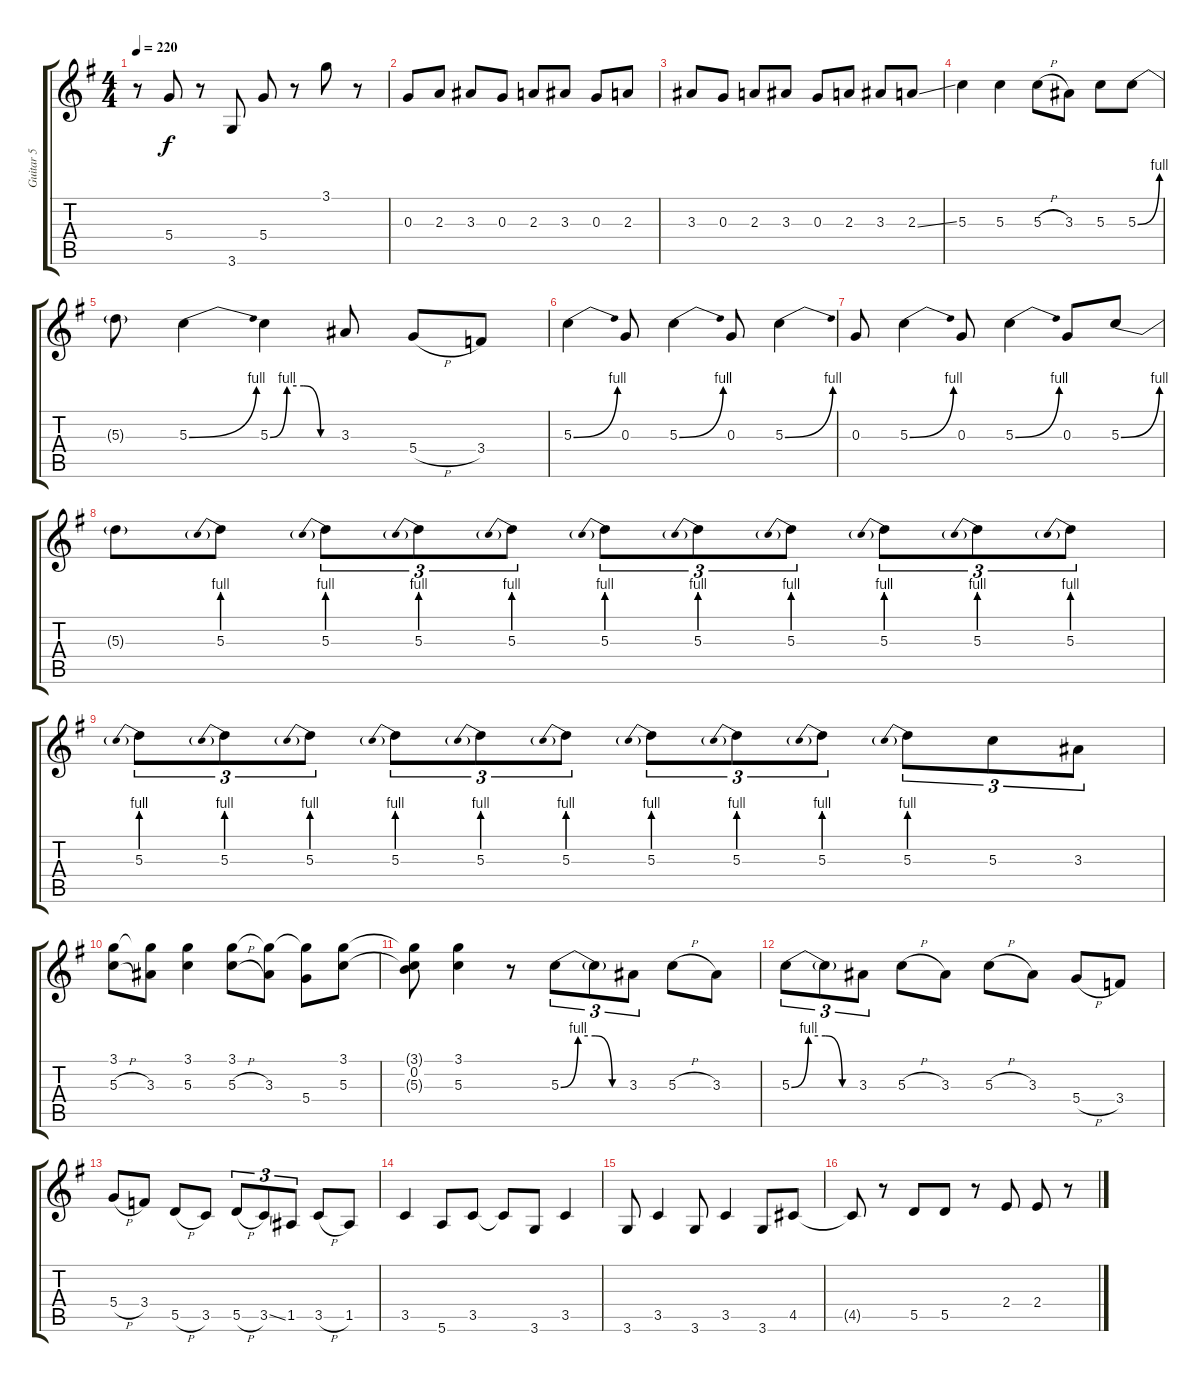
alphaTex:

\track ("Guitar 5" "Guitar 5") {instrument distortionguitar}
\staff {score tabs}
\tuning (E4 B3 G3 D3 A2 E2) {hide}
\ts (4 4)
\tempo 220
\clef g2
\ks g
r.8{dy f} 5.4.8 r.8 3.6.8 5.4.8 r.8 3.1.8 r.8 |
0.3.8 2.3.8 3.3.8 0.3.8 2.3.8 3.3.8 0.3.8 2.3.8 |
3.3.8 0.3.8 2.3.8 3.3.8 0.3.8 2.3.8 3.3.8 2.3{ss}.8 |
5.3.4 5.3.4 5.3{h}.8 3.3.8 5.3.8 5.3{be (bend 0 0 60 4)}.8 |
5.3{t}.8 5.3{be (bend 0 0 60 4)}.4 5.3{be (custom 0 0 15 4 30 4 45 0 60 0)}.4 3.3.8 5.4{h}.8 3.4.8 |
5.3{be (bend 0 0 60 4)}.4 0.3.8 5.3{be (bend 0 0 60 4)}.4 0.3.8 5.3{be (bend 0 0 60 4)}.4 |
0.3.8 5.3{be (bend 0 0 60 4)}.4 0.3.8 5.3{be (bend 0 0 60 4)}.4 0.3.8 5.3{be (bend 0 0 60 4)}.8 |
5.3{t}.8 5.3{be (prebend 0 4 60 4)}.8 5.3{be (prebend 0 4 60 4)}.8{tu (3 2)} 5.3{be (prebend 0 4 60 4)}.8{tu (3 2)} 5.3{be (prebend 0 4 60 4)}.8{tu (3 2)} 5.3{be (prebend 0 4 60 4)}.8{tu (3 2)} 5.3{be (prebend 0 4 60 4)}.8{tu (3 2)} 5.3{be (prebend 0 4 60 4)}.8{tu (3 2)} 5.3{be (prebend 0 4 60 4)}.8{tu (3 2)} 5.3{be (prebend 0 4 60 4)}.8{tu (3 2)} 5.3{be (prebend 0 4 60 4)}.8{tu (3 2)} |
5.3{be (prebend 0 4 60 4)}.8{tu (3 2)} 5.3{be (prebend 0 4 60 4)}.8{tu (3 2)} 5.3{be (prebend 0 4 60 4)}.8{tu (3 2)} 5.3{be (prebend 0 4 60 4)}.8{tu (3 2)} 5.3{be (prebend 0 4 60 4)}.8{tu (3 2)} 5.3{be (prebend 0 4 60 4)}.8{tu (3 2)} 5.3{be (prebend 0 4 60 4)}.8{tu (3 2)} 5.3{be (prebend 0 4 60 4)}.8{tu (3 2)} 5.3{be (prebend 0 4 60 4)}.8{tu (3 2)} 5.3{be (prebend 0 4 60 4)}.8{tu (3 2)} 5.3.8{tu (3 2)} 3.3.8{tu (3 2)} |
(3.1 5.3{h}).8 (3.1{t} 3.3).8 (3.1 5.3).4 (3.1 5.3{h}).8 (3.1{t} 3.3).8 (3.1{t} 5.4).8 (3.1 5.3).8 |
(3.1{t} 0.2 5.3{t}).8 (3.1 5.3).4 r.8 5.3{be (custom 0 0 15 4 30 4 45 0 60 0)}.8{tu (3 2)} 5.3{t}.8{tu (3 2)} 3.3.8{tu (3 2)} 5.3{h}.8 3.3.8 |
5.3{be (custom 0 0 15 4 30 4 45 0 60 0)}.8{tu (3 2)} 5.3{t}.8{tu (3 2)} 3.3.8{tu (3 2)} 5.3{h}.8 3.3.8 5.3{h}.8 3.3.8 5.4{h}.8 3.4.8 |
5.4{h}.8 3.4.8 5.5{h}.8 3.5.8 5.5{h}.8{tu (3 2)} 3.5{ss}.8{tu (3 2)} 1.5.8{tu (3 2)} 3.5{h}.8 1.5.8 |
3.5.4 5.6.8 3.5.8 3.5{t}.8 3.6.8 3.5.4 |
3.6.8 3.5.4 3.6.8 3.5.4 3.6.8 4.5.8 |
4.5{t}.8 r.8 5.5.8 5.5.8 r.8 2.4.8 2.4.8 r.8
